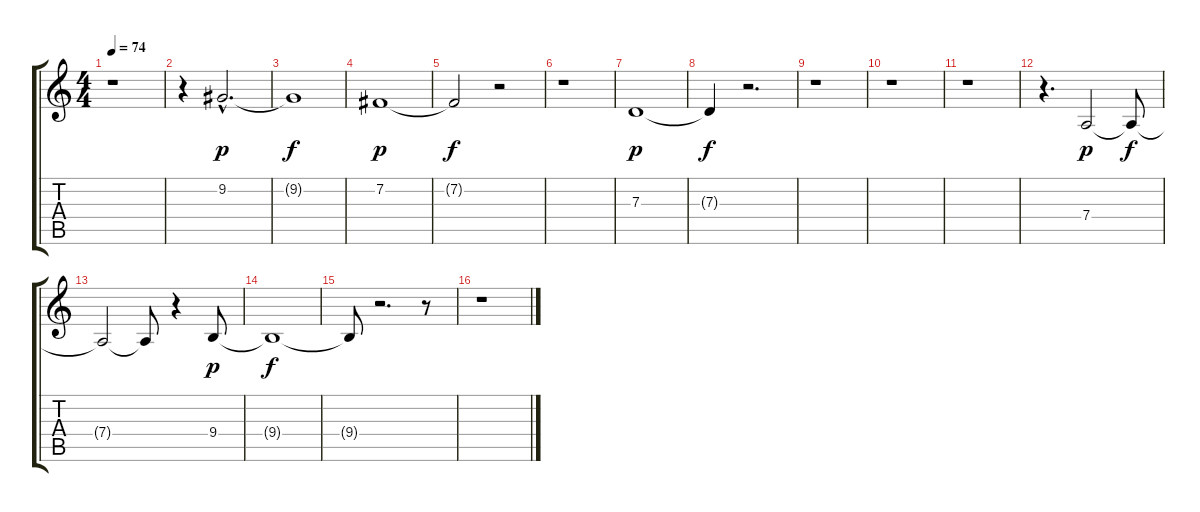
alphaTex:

\track "" {instrument stringensemble1}
\staff {score tabs}
\tuning (E4 B3 G3 D3 A2 E2) {hide}
\ts (4 4)
\tempo 74
\clef g2
\ks c
r.1{dy f} |
r.4 9.2{hac}.2{d dy p} |
9.2{t}.1{dy f} |
7.2.1{dy p} |
7.2{t}.2{dy f} r.2 |
r.1 |
7.3.1{dy p} |
7.3{t}.4{dy f} r.2{d} |
r.1 |
r.1 |
r.1 |
r.4{d} 7.4.2{dy p} 7.4{t}.8{dy f} |
7.4{t}.2 7.4{t}.8 r.4 9.4.8{dy p} |
9.4{t}.1{dy f} |
9.4{t}.8 r.2{d} r.8 |
r.1
